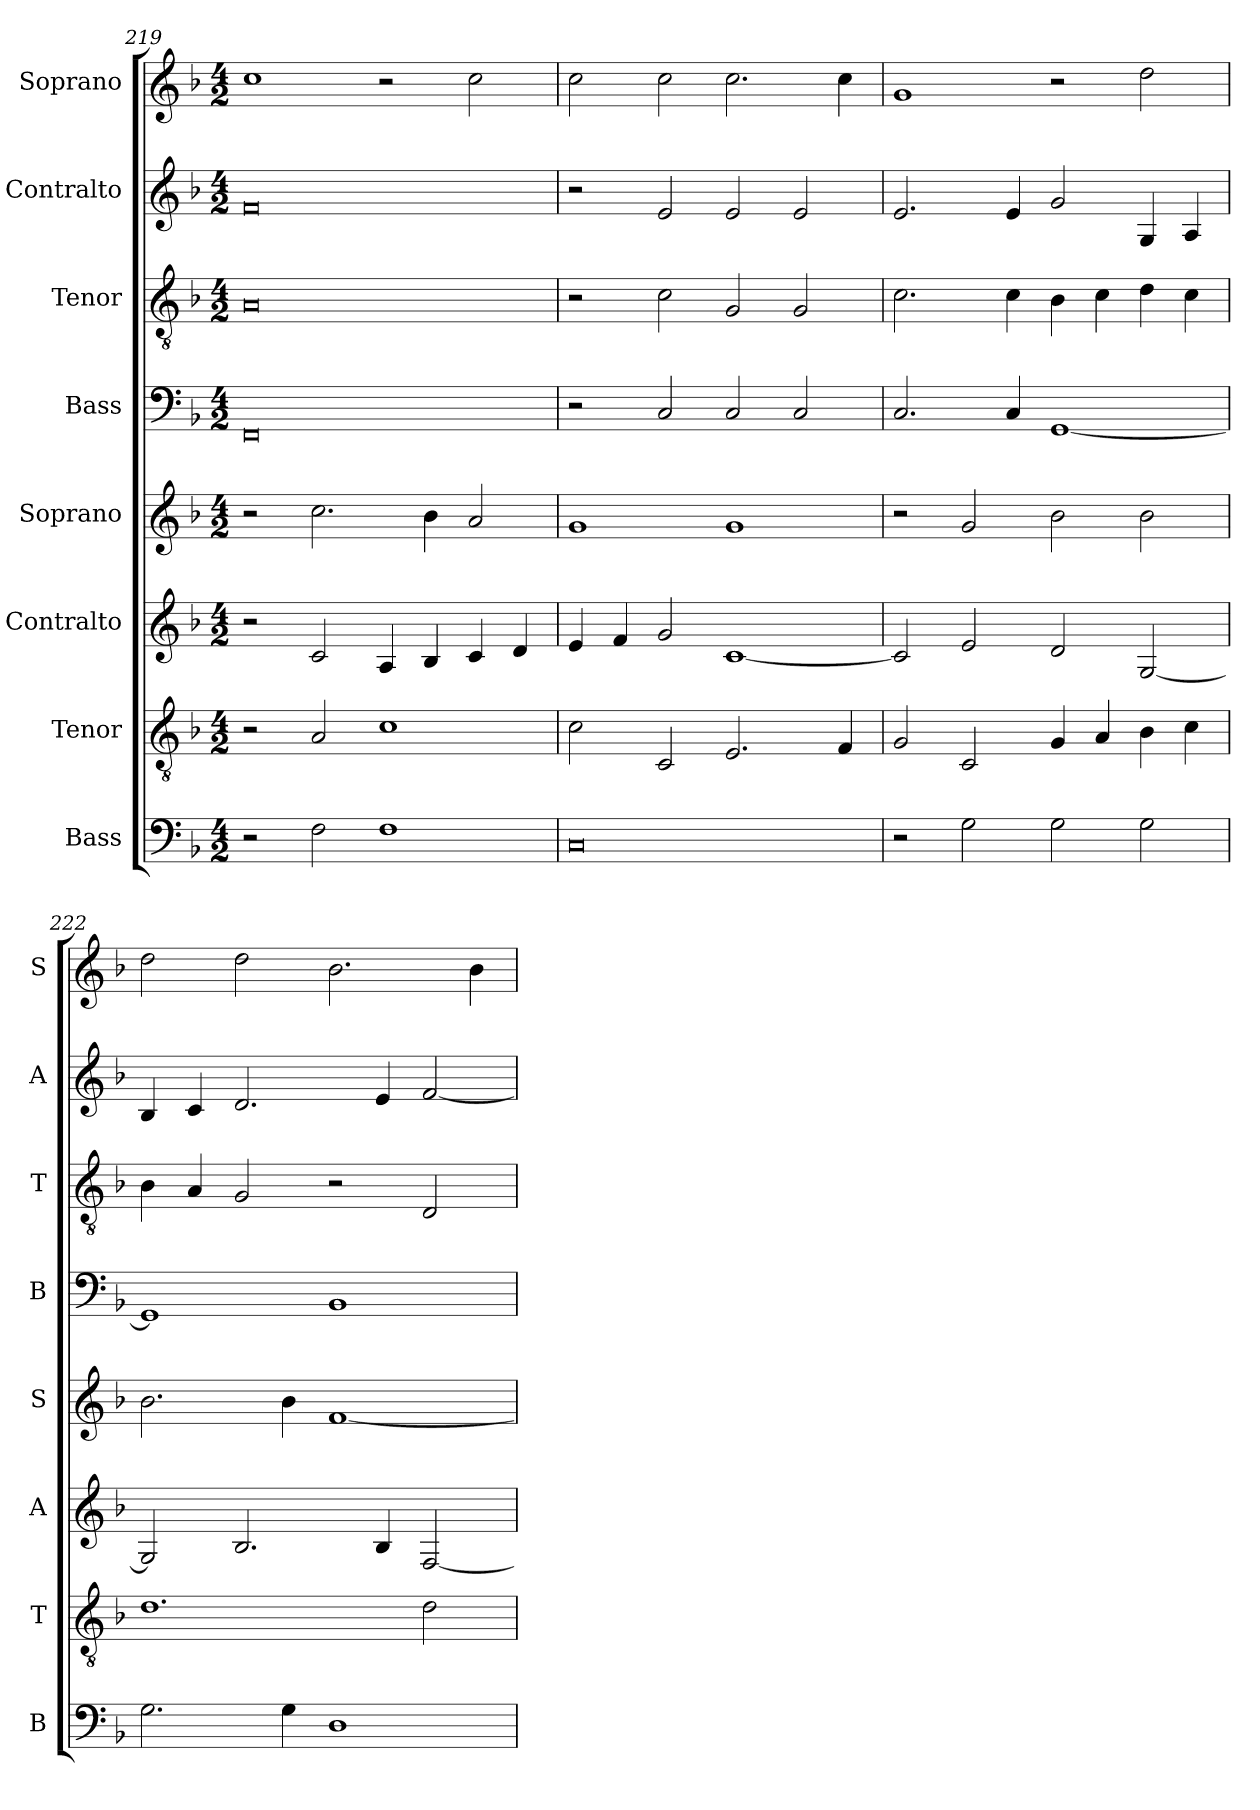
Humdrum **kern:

**kern	**kern	**kern	**kern	**kern	**kern	**kern	**kern
*part8	*part7	*part6	*part5	*part4	*part3	*part2	*part1
*staff8	*staff7	*staff6	*staff5	*staff4	*staff3	*staff2	*staff1
*I"Bass	*I"Tenor	*I"Contralto	*I"Soprano	*I"Bass	*I"Tenor	*I"Contralto	*I"Soprano
*I'B	*I'T	*I'A	*I'S	*I'B	*I'T	*I'A	*I'S
*clefF4	*clefGv2	*clefG2	*clefG2	*clefF4	*clefGv2	*clefG2	*clefG2
*k[b-]	*k[b-]	*k[b-]	*k[b-]	*k[b-]	*k[b-]	*k[b-]	*k[b-]
*F:ion	*F:ion	*F:ion	*F:ion	*F:ion	*F:ion	*F:ion	*F:ion
*M4/2	*M4/2	*M4/2	*M4/2	*M4/2	*M4/2	*M4/2	*M4/2
=219	=219	=219	=219	=219	=219	=219	=219
2r	2r	2r	2r	0FF	0A	0f	1cc
2F	2A	2c	2.cc	.	.	.	.
1F	1c	4A	.	.	.	.	2r
.	.	4B-	4b-	.	.	.	.
.	.	4c	2a	.	.	.	2cc
.	.	4d	.	.	.	.	.
=220	=220	=220	=220	=220	=220	=220	=220
0C	2c	4e	1g	2r	2r	2r	2cc
.	.	4f	.	.	.	.	.
.	2C	2g	.	2C	2c	2e	2cc
.	2.E	[1c	1g	2C	2G	2e	2.cc
.	.	.	.	2C	2G	2e	.
.	4F	.	.	.	.	.	4cc
=221	=221	=221	=221	=221	=221	=221	=221
2r	2G	2c]	2r	2.C	2.c	2.e	1g
2G	2C	2e	2g	.	.	.	.
.	.	.	.	4C	4c	4e	.
2G	4G	2d	2b-	[1GG	4B-	2g	2r
.	4A	.	.	.	4c	.	.
2G	4B-	[2G	2b-	.	4d	4G	2dd
.	4c	.	.	.	4c	4A	.
=222	=222	=222	=222	=222	=222	=222	=222
2.G	1.d	2G]	2.b-	1GG]	4B-	4B-	2dd
.	.	.	.	.	4A	4c	.
.	.	2.B-	.	.	2G	2.d	2dd
4G	.	.	4b-	.	.	.	.
1D	.	.	[1f	1BB-	2r	.	2.b-
.	.	4B-	.	.	.	4e	.
.	2d	[2F	.	.	2D	[2f	.
.	.	.	.	.	.	.	4b-
=	=	=	=	=	=	=	=
*-	*-	*-	*-	*-	*-	*-	*-
